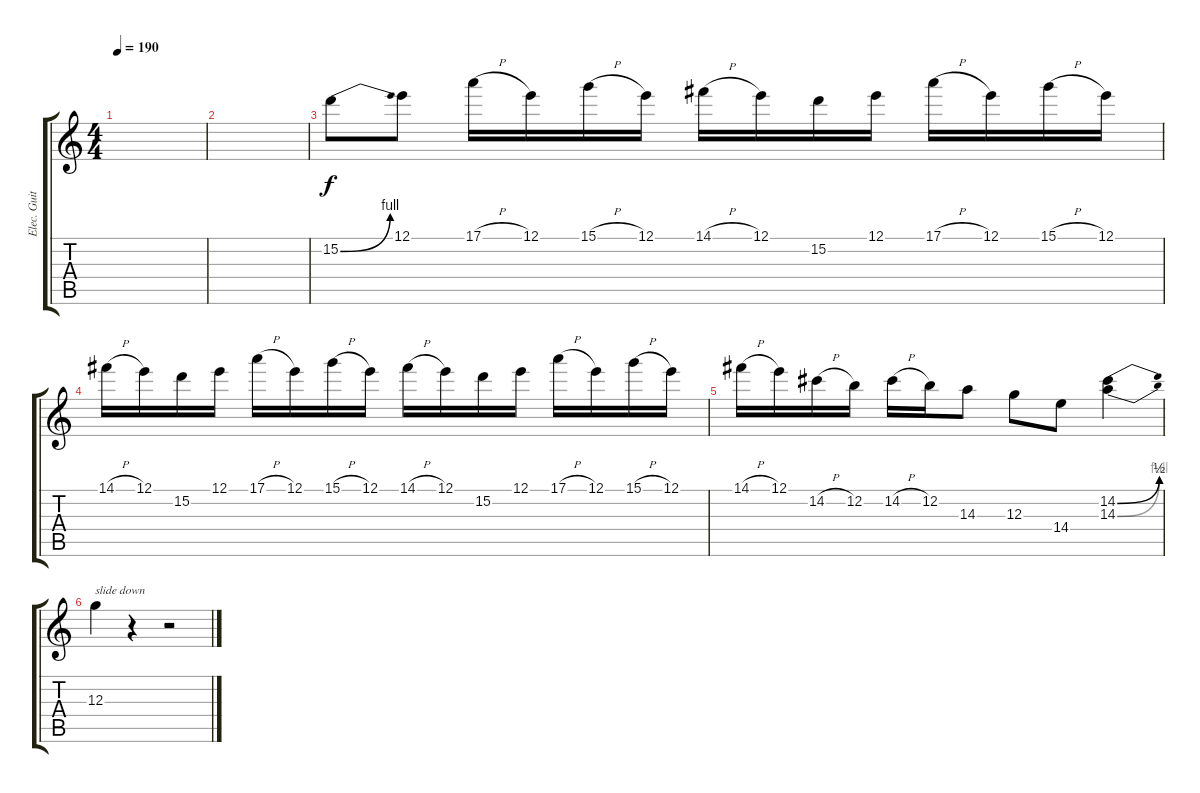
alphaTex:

\track ("Elec. Guitar 3" "Elec. Guit") {instrument distortionguitar}
\staff {score tabs}
\tuning (E4 B3 G3 D3 A2 E2) {hide}
\ts (4 4)
\tempo 190
\clef g2
\ks c
|
|
15.2{be (bend 0 0 60 4)}.8{volume 16} 12.1.8 17.1{h}.16 12.1.16 15.1{h}.16 12.1.16 14.1{h}.16 12.1.16 15.2.16 12.1.16 17.1{h}.16 12.1.16 15.1{h}.16 12.1.16 |
14.1{h}.16 12.1.16 15.2.16 12.1.16 17.1{h}.16 12.1.16 15.1{h}.16 12.1.16 14.1{h}.16 12.1.16 15.2.16 12.1.16 17.1{h}.16 12.1.16 15.1{h}.16 12.1.16 |
14.1{h}.16 12.1.16 14.2{h}.16 12.2.16 14.2{h}.16 12.2.16 14.3.8 12.3.8 14.4.8 (14.2{be (bend 0 0 60 2)} 14.3{be (bend 0 0 60 4)}).4 |
12.3.4{txt "slide down"} r.4 r.2
